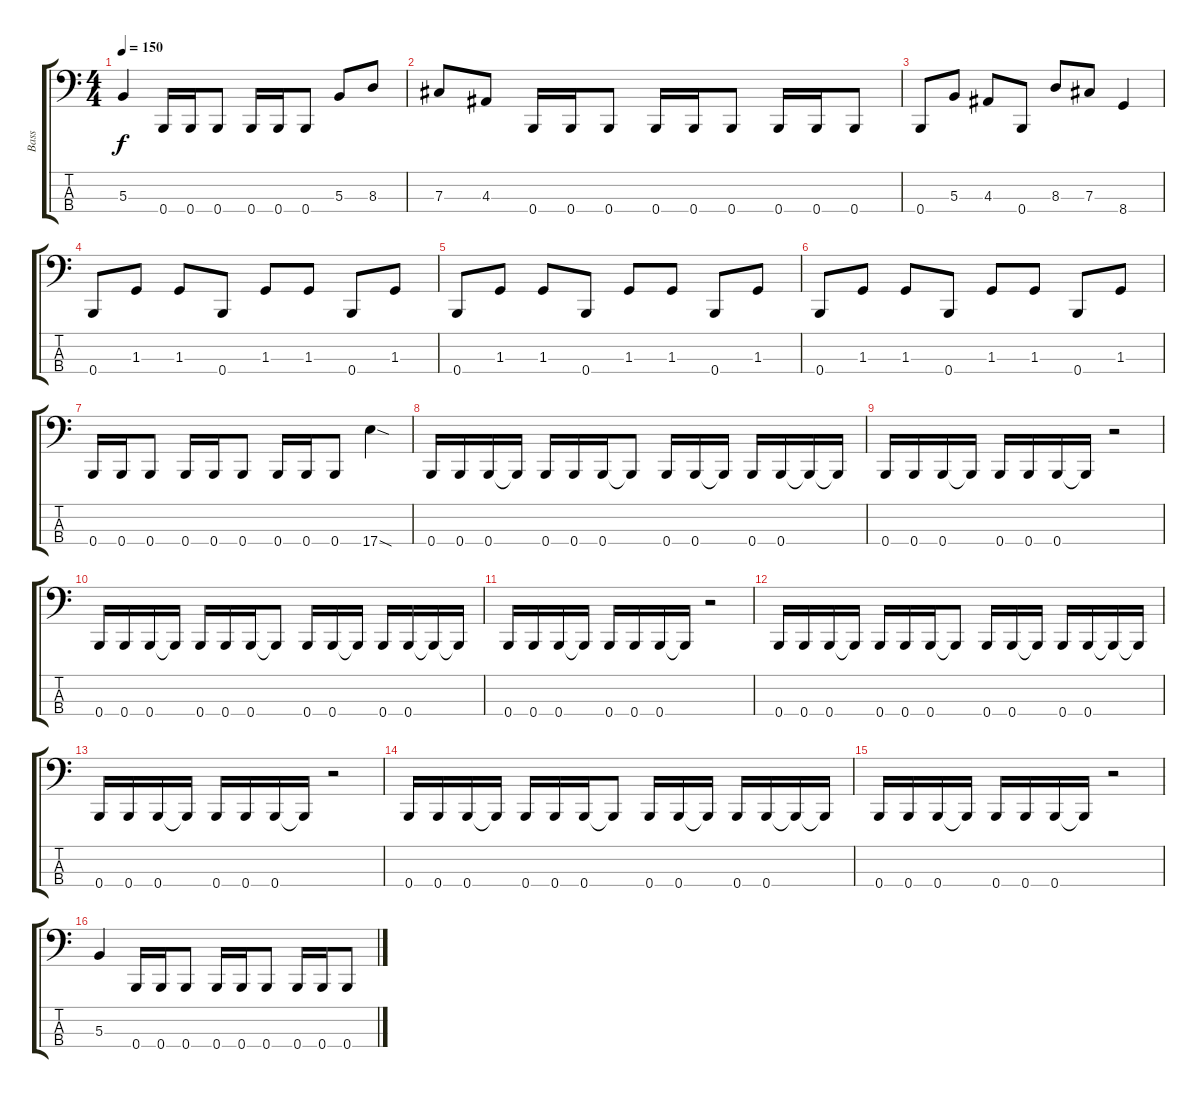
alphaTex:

\track ("Bass" "Bass") {instrument electricbasspick}
\staff {score tabs}
\tuning (E2 B1 Gb1 B0) {hide}
\ts (4 4)
\tempo 150
\clef f4
\ks c
5.3.4{dy f} 0.4.16 0.4.16 0.4.8 0.4.16 0.4.16 0.4.8 5.3.8 8.3.8 |
7.3.8 4.3.8 0.4.16 0.4.16 0.4.8 0.4.16 0.4.16 0.4.8 0.4.16 0.4.16 0.4.8 |
0.4.8 5.3.8 4.3.8 0.4.8 8.3.8 7.3.8 8.4.4 |
0.4.8 1.3.8 1.3.8 0.4.8 1.3.8 1.3.8 0.4.8 1.3.8 |
0.4.8 1.3.8 1.3.8 0.4.8 1.3.8 1.3.8 0.4.8 1.3.8 |
0.4.8 1.3.8 1.3.8 0.4.8 1.3.8 1.3.8 0.4.8 1.3.8 |
0.4.16 0.4.16 0.4.8 0.4.16 0.4.16 0.4.8 0.4.16 0.4.16 0.4.8 17.4{sod}.4 |
0.4.16 0.4.16 0.4.16 0.4{t}.16 0.4.16 0.4.16 0.4.16 0.4{t}.8 0.4.16 0.4.16 0.4{t}.16 0.4.16 0.4.16 0.4{t}.16 0.4{t}.16 |
0.4.16 0.4.16 0.4.16 0.4{t}.16 0.4.16 0.4.16 0.4.16 0.4{t}.16 r.2 |
0.4.16 0.4.16 0.4.16 0.4{t}.16 0.4.16 0.4.16 0.4.16 0.4{t}.8 0.4.16 0.4.16 0.4{t}.16 0.4.16 0.4.16 0.4{t}.16 0.4{t}.16 |
0.4.16 0.4.16 0.4.16 0.4{t}.16 0.4.16 0.4.16 0.4.16 0.4{t}.16 r.2 |
0.4.16 0.4.16 0.4.16 0.4{t}.16 0.4.16 0.4.16 0.4.16 0.4{t}.8 0.4.16 0.4.16 0.4{t}.16 0.4.16 0.4.16 0.4{t}.16 0.4{t}.16 |
0.4.16 0.4.16 0.4.16 0.4{t}.16 0.4.16 0.4.16 0.4.16 0.4{t}.16 r.2 |
0.4.16 0.4.16 0.4.16 0.4{t}.16 0.4.16 0.4.16 0.4.16 0.4{t}.8 0.4.16 0.4.16 0.4{t}.16 0.4.16 0.4.16 0.4{t}.16 0.4{t}.16 |
0.4.16 0.4.16 0.4.16 0.4{t}.16 0.4.16 0.4.16 0.4.16 0.4{t}.16 r.2 |
5.3.4 0.4.16 0.4.16 0.4.8 0.4.16 0.4.16 0.4.8 0.4.16 0.4.16 0.4.8
